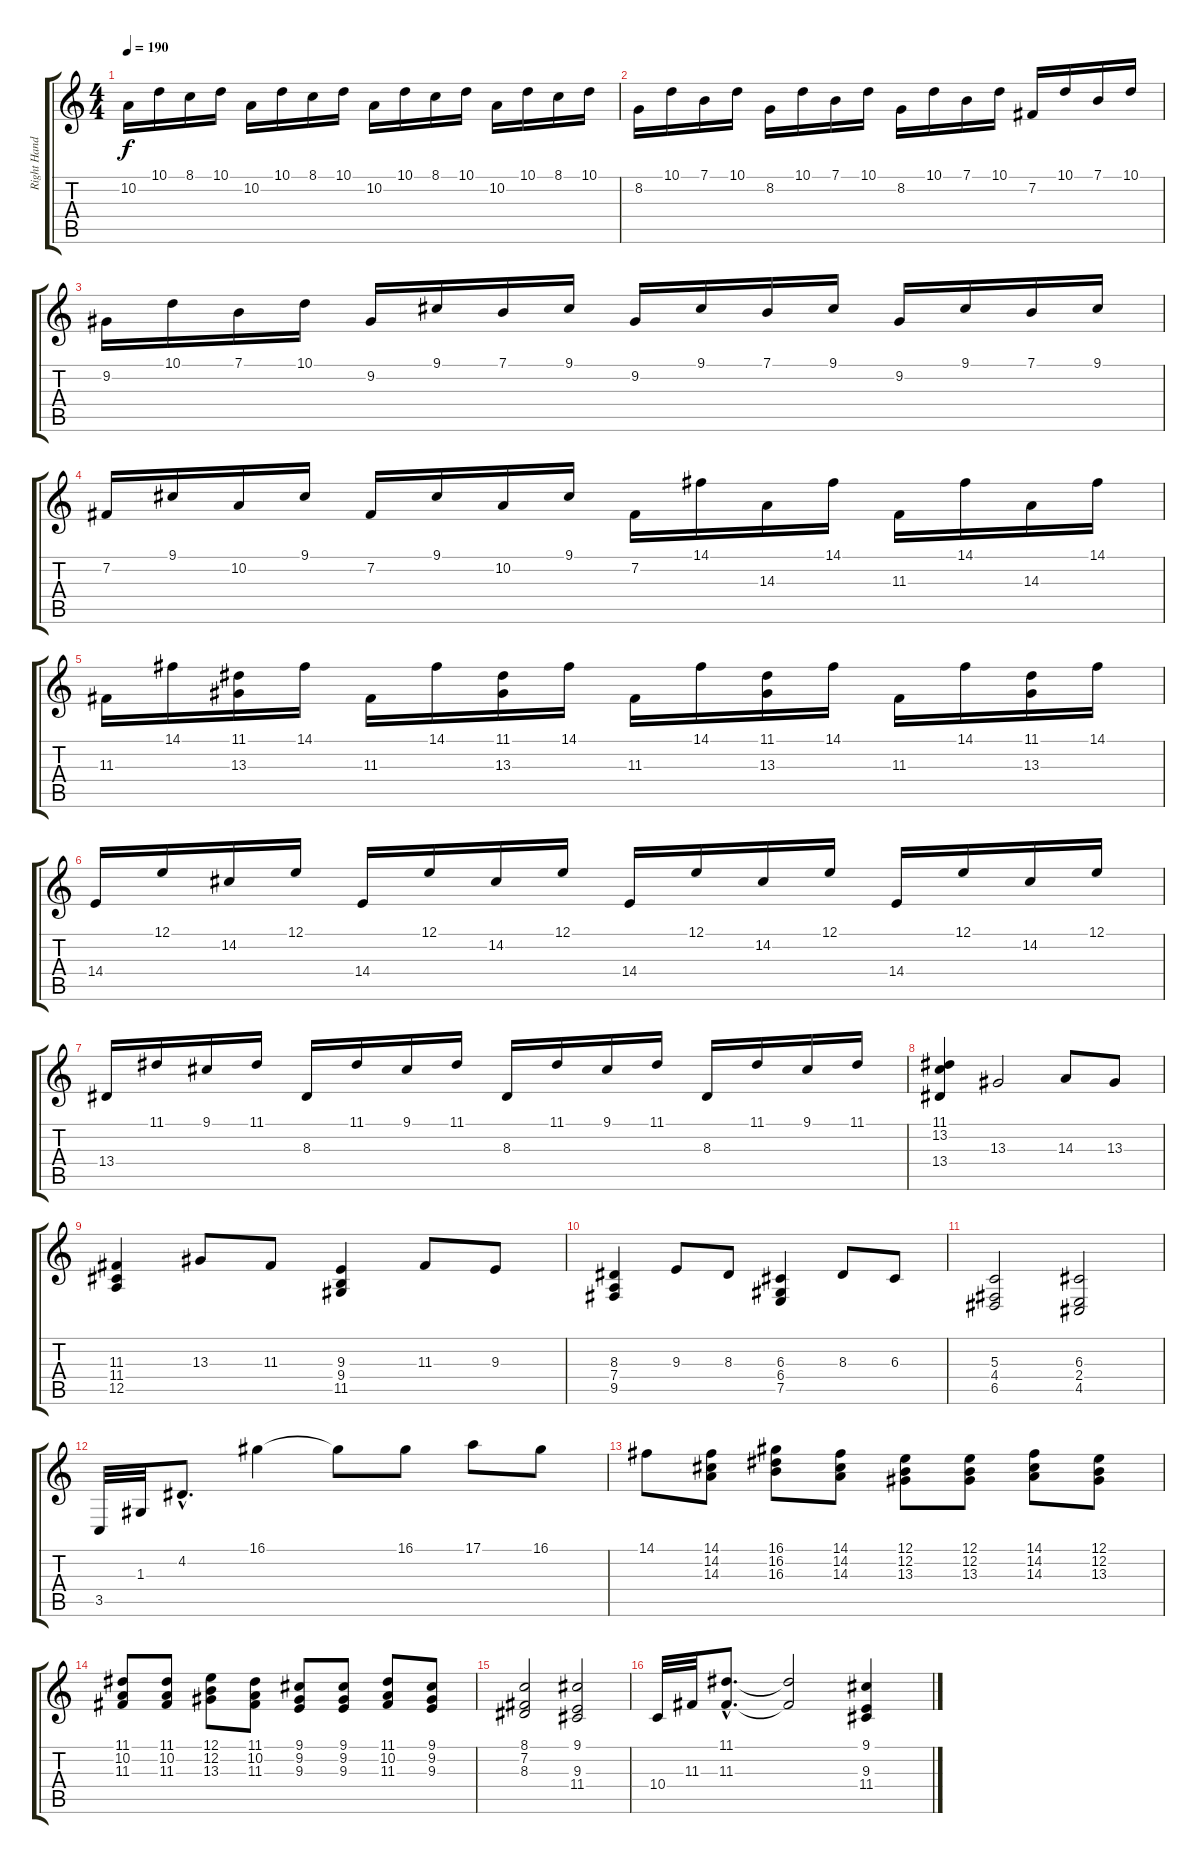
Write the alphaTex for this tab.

\track ("Right Hand" "Right Hand") {instrument acousticgrandpiano}
\staff {score tabs}
\tuning (E4 B3 G3 D3 A2 E2) {hide}
\ts (4 4)
\tempo 190
\clef g2
\ks c
10.2.16{dy f} 10.1.16 8.1.16 10.1.16 10.2.16 10.1.16 8.1.16 10.1.16 10.2.16 10.1.16 8.1.16 10.1.16 10.2.16 10.1.16 8.1.16 10.1.16 |
8.2.16 10.1.16 7.1.16 10.1.16 8.2.16 10.1.16 7.1.16 10.1.16 8.2.16 10.1.16 7.1.16 10.1.16 7.2.16 10.1.16 7.1.16 10.1.16 |
9.2.16 10.1.16 7.1.16 10.1.16 9.2.16 9.1.16 7.1.16 9.1.16 9.2.16 9.1.16 7.1.16 9.1.16 9.2.16 9.1.16 7.1.16 9.1.16 |
7.2.16 9.1.16 10.2.16 9.1.16 7.2.16 9.1.16 10.2.16 9.1.16 7.2.16 14.1.16 14.3.16 14.1.16 11.3.16 14.1.16 14.3.16 14.1.16 |
11.3.16 14.1.16 (11.1 13.3).16 14.1.16 11.3.16 14.1.16 (11.1 13.3).16 14.1.16 11.3.16 14.1.16 (11.1 13.3).16 14.1.16 11.3.16 14.1.16 (11.1 13.3).16 14.1.16 |
14.4.16 12.1.16 14.2.16 12.1.16 14.4.16 12.1.16 14.2.16 12.1.16 14.4.16 12.1.16 14.2.16 12.1.16 14.4.16 12.1.16 14.2.16 12.1.16 |
13.4.16 11.1.16 9.1.16 11.1.16 8.3.16 11.1.16 9.1.16 11.1.16 8.3.16 11.1.16 9.1.16 11.1.16 8.3.16 11.1.16 9.1.16 11.1.16 |
(11.1 13.2 13.4).4 13.3.2 14.3.8 13.3.8 |
(11.3 11.4 12.5).4 13.3.8 11.3.8 (9.3 9.4 11.5).4 11.3.8 9.3.8 |
(8.3 7.4 9.5).4 9.3.8 8.3.8 (6.3 6.4 7.5).4 8.3.8 6.3.8 |
(5.3 4.4 6.5).2 (6.3 2.4 4.5).2 |
3.5.32 1.3.32 4.2{hac}.8{d} 16.1.4 16.1{t}.8 16.1.8 17.1.8 16.1.8 |
14.1.8 (14.1 14.2 14.3).8 (16.1 16.2 16.3).8 (14.1 14.2 14.3).8 (12.1 12.2 13.3).8 (12.1 12.2 13.3).8 (14.1 14.2 14.3).8 (12.1 12.2 13.3).8 |
(11.1 10.2 11.3).8 (11.1 10.2 11.3).8 (12.1 12.2 13.3).8 (11.1 10.2 11.3).8 (9.1 9.2 9.3).8 (9.1 9.2 9.3).8 (11.1 10.2 11.3).8 (9.1 9.2 9.3).8 |
(8.1 7.2 8.3).2 (9.1 9.3 11.4).2 |
10.4.32 11.3.32 (11.1{hac} 11.3{hac}).8{d} (11.1{t} 11.3{t}).2 (9.1 9.3 11.4).4
